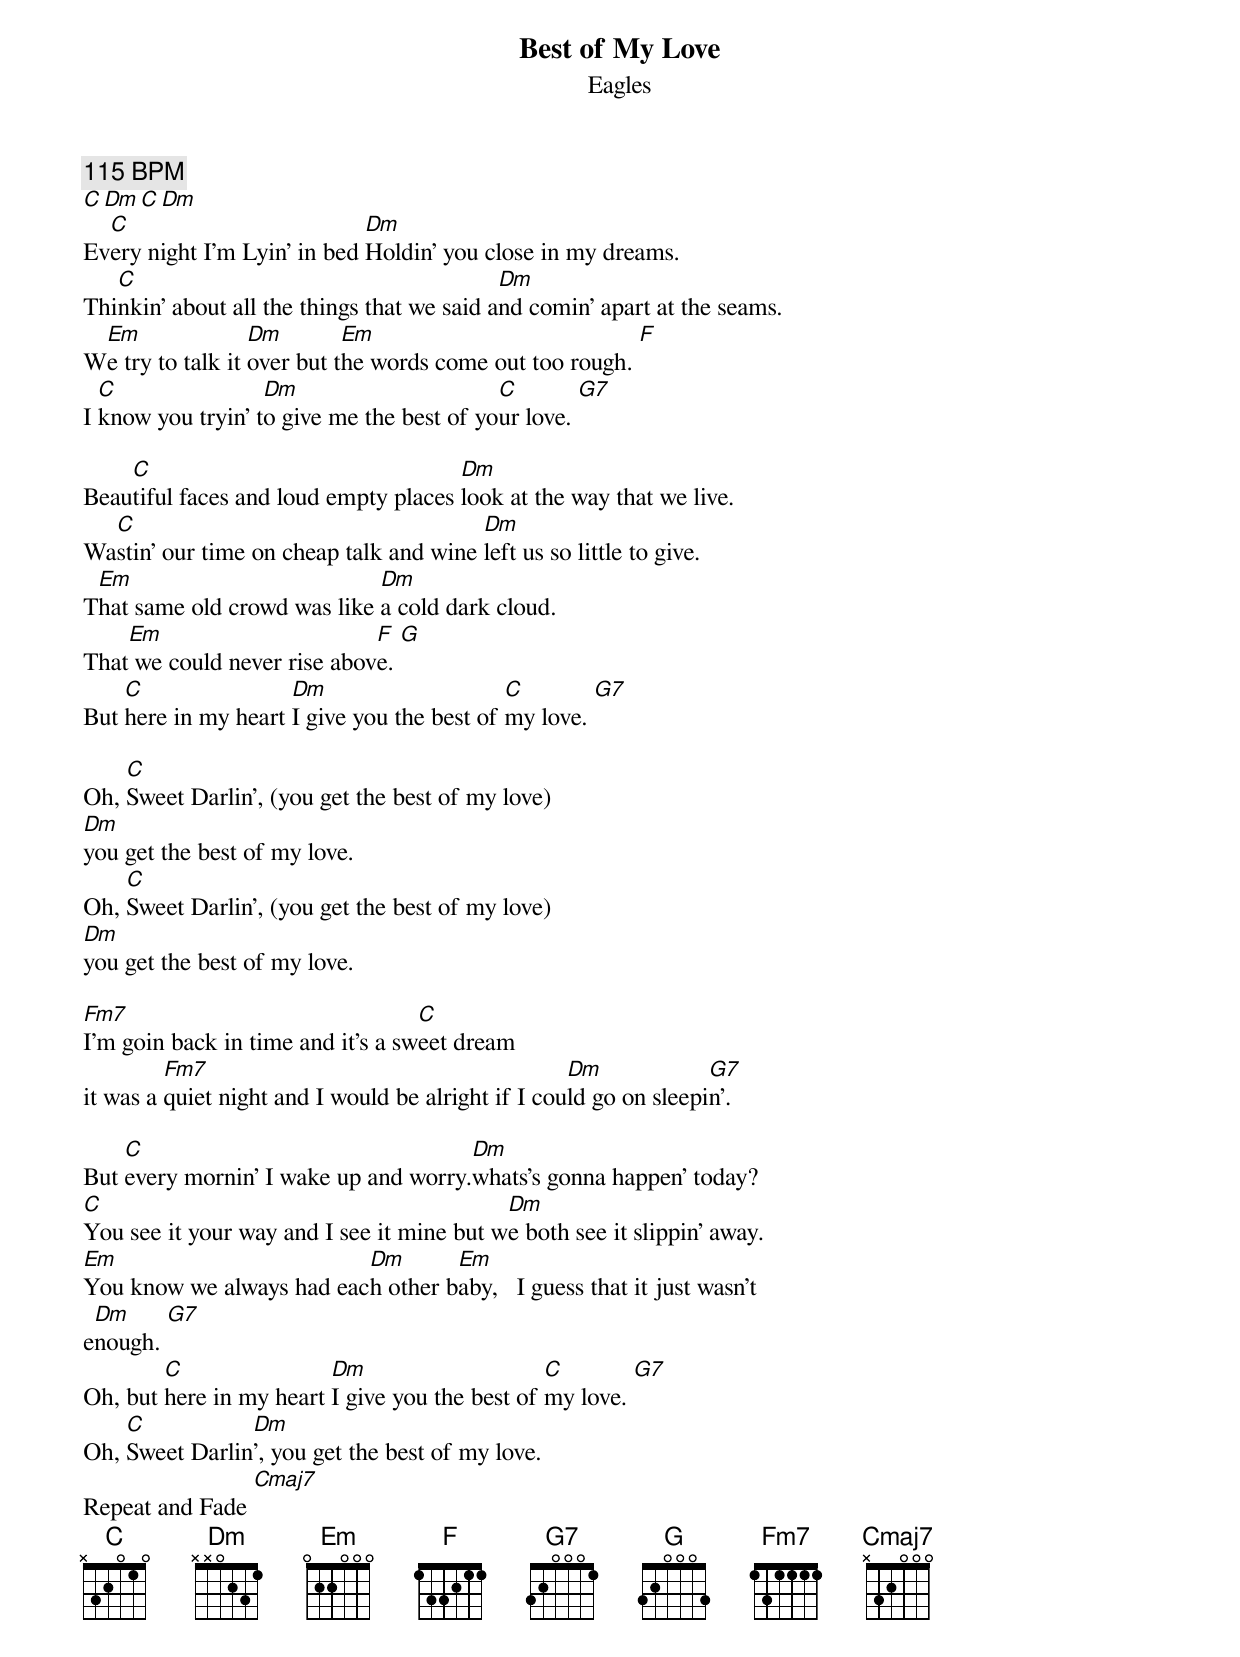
{title:Best of My Love}
{subtitle:Eagles}
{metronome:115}
{c:115 BPM}
[C][Dm][C][Dm]
Ev[C]ery night I'm Lyin' in bed [Dm]Holdin' you close in my dreams.
Thi[C]nkin' about all the things that we said a[Dm]nd comin' apart at the seams.
W[Em]e try to talk it [Dm]over but t[Em]he words come out too rough. [F]
I [C]know you tryin' t[Dm]o give me the best of yo[C]ur love. [G7]

Beau[C]tiful faces and loud empty places [Dm]look at the way that we live.
Wa[C]stin' our time on cheap talk and wine [Dm]left us so little to give.
T[Em]hat same old crowd was like [Dm]a cold dark cloud.
That[Em] we could never rise abov[F]e. [G]
But [C]here in my heart [Dm]I give you the best of [C]my love. [G7]

Oh, [C]Sweet Darlin', (you get the best of my love)
[Dm]you get the best of my love.
Oh, [C]Sweet Darlin', (you get the best of my love)
[Dm]you get the best of my love.

[Fm7]I'm goin back in time and it's a sw[C]eet dream
it was a [Fm7]quiet night and I would be alright if I cou[Dm]ld go on sleepi[G7]n'.

But [C]every mornin' I wake up and worry.[Dm]whats's gonna happen' today?
[C]You see it your way and I see it mine but w[Dm]e both see it slippin' away.
[Em]You know we always had eac[Dm]h other b[Em]aby,   I guess that it just wasn't
e[Dm]nough. [G7]
Oh, but [C]here in my heart [Dm]I give you the best of [C]my love. [G7]
Oh, [C]Sweet Darlin[Dm]', you get the best of my love.
Repeat and Fade [Cmaj7]
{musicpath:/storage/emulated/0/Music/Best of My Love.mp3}
